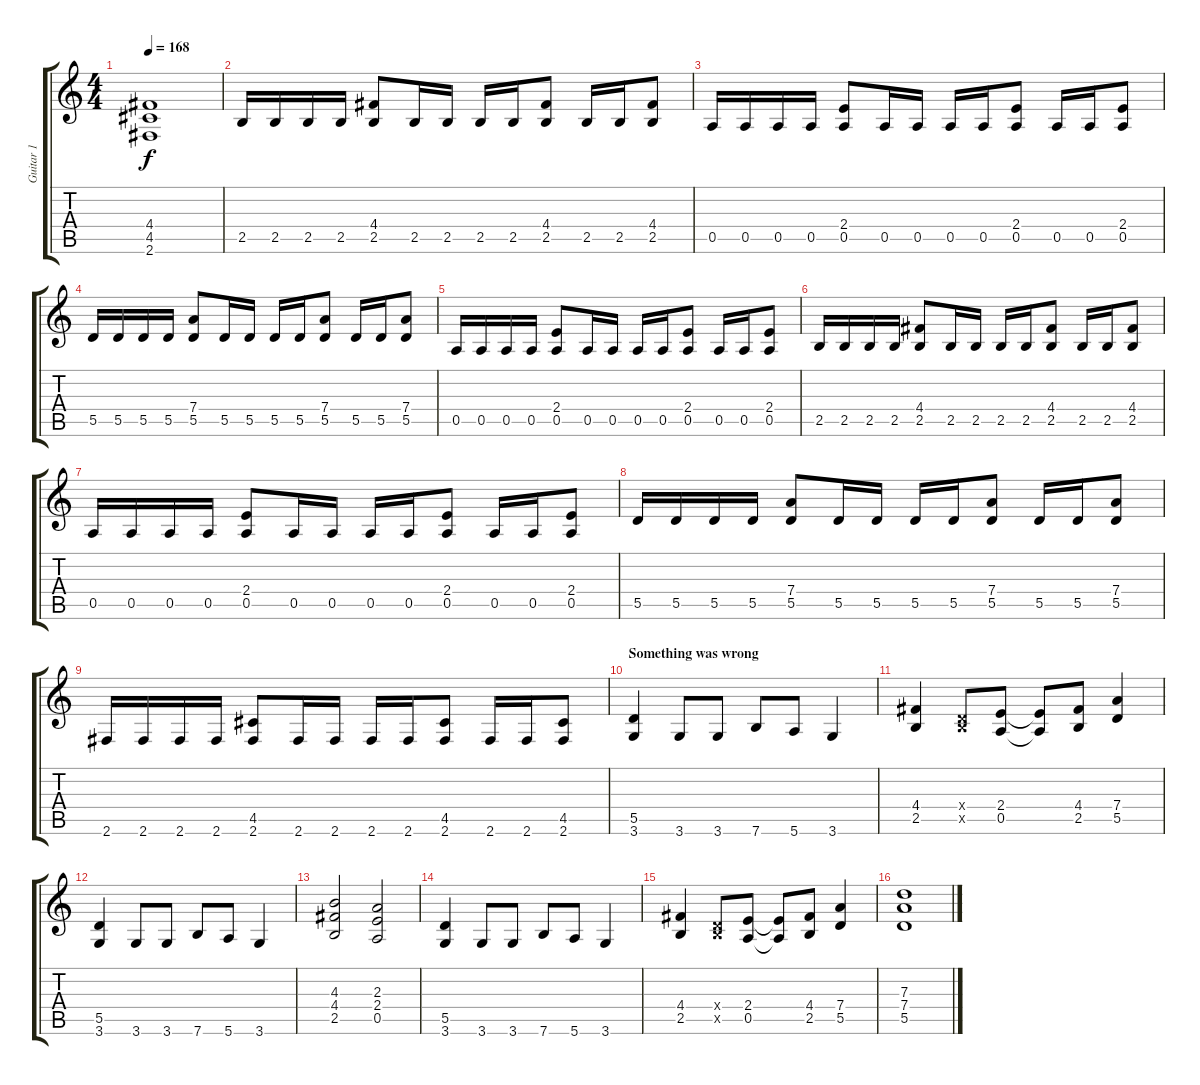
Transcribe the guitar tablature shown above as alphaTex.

\track ("Guitar 1" "Guitar 1") {instrument overdrivenguitar}
\staff {score tabs}
\tuning (E4 B3 G3 D3 A2 E2) {hide}
\ts (4 4)
\tempo 168
\clef g2
\ks c
(4.4 4.5 2.6).1{dy f} |
\section ("" "")
2.5.16 2.5.16 2.5.16 2.5.16 (4.4 2.5).8 2.5.16 2.5.16 2.5.16 2.5.16 (4.4 2.5).8 2.5.16 2.5.16 (4.4 2.5).8 |
0.5.16 0.5.16 0.5.16 0.5.16 (2.4 0.5).8 0.5.16 0.5.16 0.5.16 0.5.16 (2.4 0.5).8 0.5.16 0.5.16 (2.4 0.5).8 |
5.5.16 5.5.16 5.5.16 5.5.16 (7.4 5.5).8 5.5.16 5.5.16 5.5.16 5.5.16 (7.4 5.5).8 5.5.16 5.5.16 (7.4 5.5).8 |
0.5.16 0.5.16 0.5.16 0.5.16 (2.4 0.5).8 0.5.16 0.5.16 0.5.16 0.5.16 (2.4 0.5).8 0.5.16 0.5.16 (2.4 0.5).8 |
2.5.16 2.5.16 2.5.16 2.5.16 (4.4 2.5).8 2.5.16 2.5.16 2.5.16 2.5.16 (4.4 2.5).8 2.5.16 2.5.16 (4.4 2.5).8 |
0.5.16 0.5.16 0.5.16 0.5.16 (2.4 0.5).8 0.5.16 0.5.16 0.5.16 0.5.16 (2.4 0.5).8 0.5.16 0.5.16 (2.4 0.5).8 |
5.5.16 5.5.16 5.5.16 5.5.16 (7.4 5.5).8 5.5.16 5.5.16 5.5.16 5.5.16 (7.4 5.5).8 5.5.16 5.5.16 (7.4 5.5).8 |
2.6.16 2.6.16 2.6.16 2.6.16 (4.5 2.6).8 2.6.16 2.6.16 2.6.16 2.6.16 (4.5 2.6).8 2.6.16 2.6.16 (4.5 2.6).8 |
\section ("" "Something was wrong")
(5.5 3.6).4 3.6.8 3.6.8 7.6.8 5.6.8 3.6.4 |
(4.4 2.5).4 (0.4{x} 2.5{x}).8 (2.4 0.5).8 (2.4{t} 0.5{t}).8 (4.4 2.5).8 (7.4 5.5).4 |
(5.5 3.6).4 3.6.8 3.6.8 7.6.8 5.6.8 3.6.4 |
(4.3 4.4 2.5).2 (2.3 2.4 0.5).2 |
(5.5 3.6).4 3.6.8 3.6.8 7.6.8 5.6.8 3.6.4 |
(4.4 2.5).4 (0.4{x} 2.5{x}).8 (2.4 0.5).8 (2.4{t} 0.5{t}).8 (4.4 2.5).8 (7.4 5.5).4 |
\section ("" "")
(7.3 7.4 5.5).1
